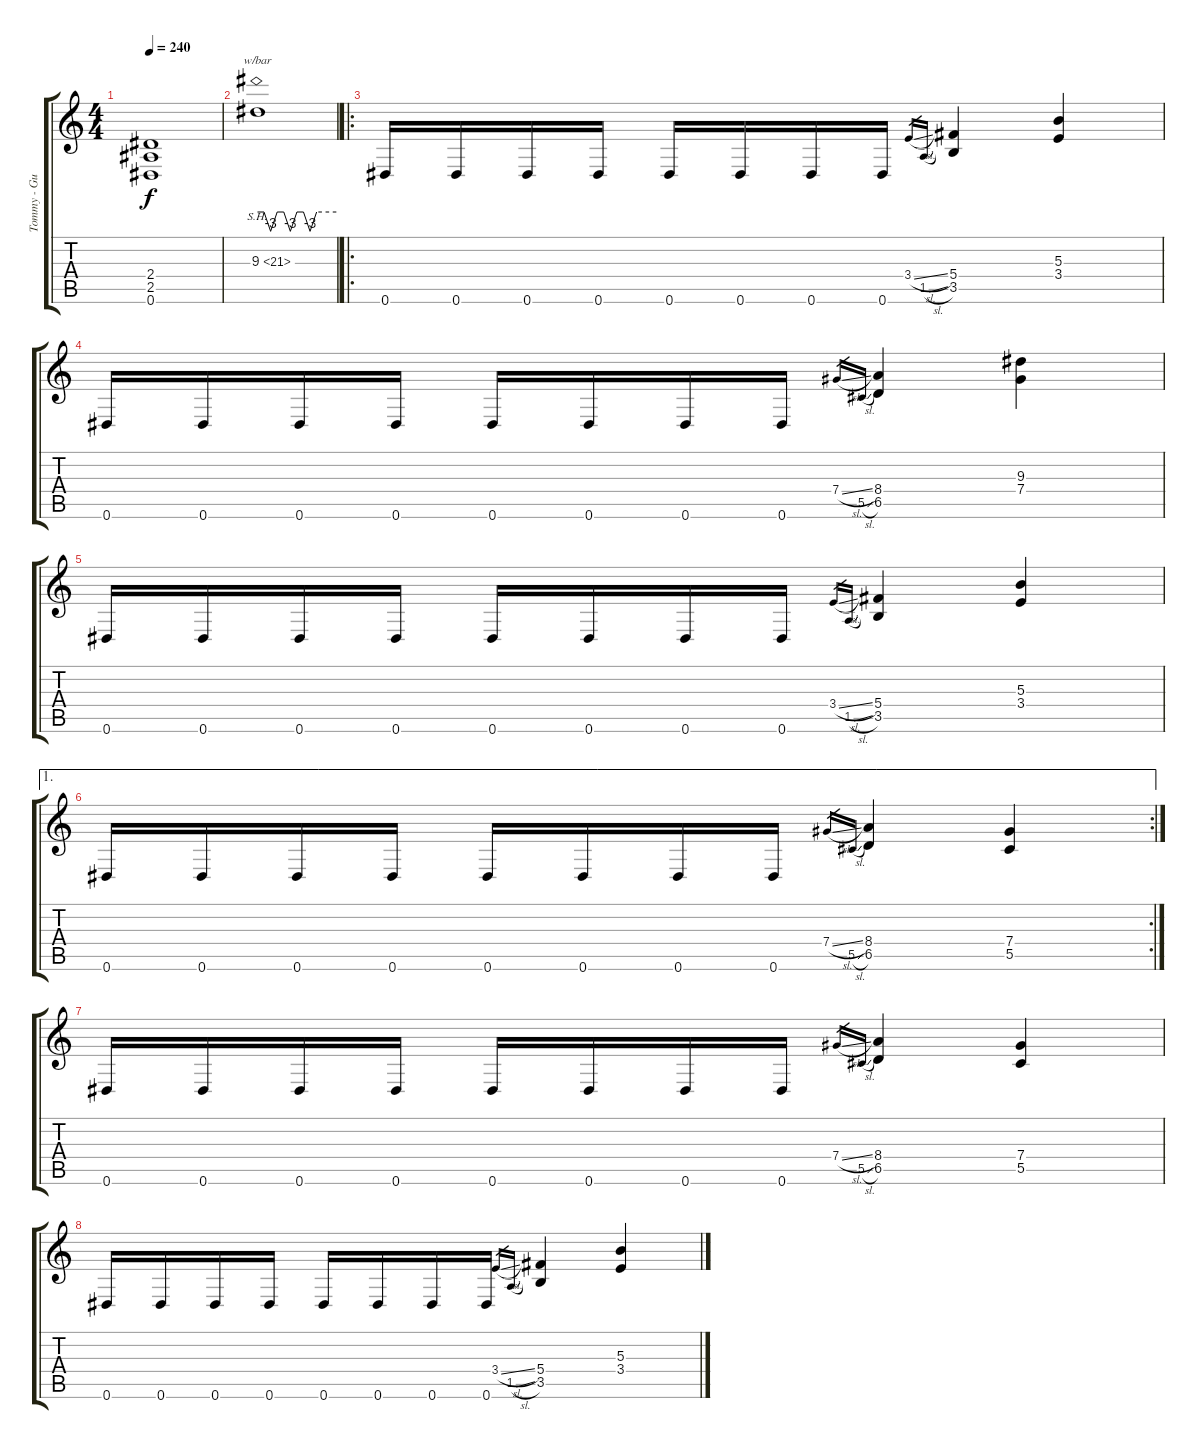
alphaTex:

\track ("Tommy - Guitar 1" "Tommy - Gu") {instrument distortionguitar}
\staff {score tabs}
\tuning (Eb4 Bb3 Gb3 Db3 Ab2 Eb2) {hide}
\ts (4 4)
\tempo 240
\clef g2
\ks c
(2.4 2.5 0.6).1{dy f} |
9.3{sh 12}.1{tbe (custom default 0 0 5 0 10 -12 15 0 20 0 25 -12 30 0 35 0 40 -12 45 0 60 0)} |
\ro
0.6.16 0.6.16 0.6.16 0.6.16 0.6.16 0.6.16 0.6.16 0.6.16 3.4{sl}.16{gr} 1.5{sl}.16{gr} (5.4 3.5).4 (5.3 3.4).4 |
0.6.16 0.6.16 0.6.16 0.6.16 0.6.16 0.6.16 0.6.16 0.6.16 7.4{sl}.16{gr} 5.5{sl}.16{gr} (8.4 6.5).4 (9.3 7.4).4 |
0.6.16 0.6.16 0.6.16 0.6.16 0.6.16 0.6.16 0.6.16 0.6.16 3.4{sl}.16{gr} 1.5{sl}.16{gr} (5.4 3.5).4 (5.3 3.4).4 |
\ae 1
\rc 2
0.6.16 0.6.16 0.6.16 0.6.16 0.6.16 0.6.16 0.6.16 0.6.16 7.4{sl}.16{gr} 5.5{sl}.16{gr} (8.4 6.5).4 (7.4 5.5).4 |
0.6.16 0.6.16 0.6.16 0.6.16 0.6.16 0.6.16 0.6.16 0.6.16 7.4{sl}.16{gr} 5.5{sl}.16{gr} (8.4 6.5).4 (7.4 5.5).4 |
0.6.16 0.6.16 0.6.16 0.6.16 0.6.16 0.6.16 0.6.16 0.6.16 3.4{sl}.16{gr} 1.5{sl}.16{gr} (5.4 3.5).4 (5.3 3.4).4
